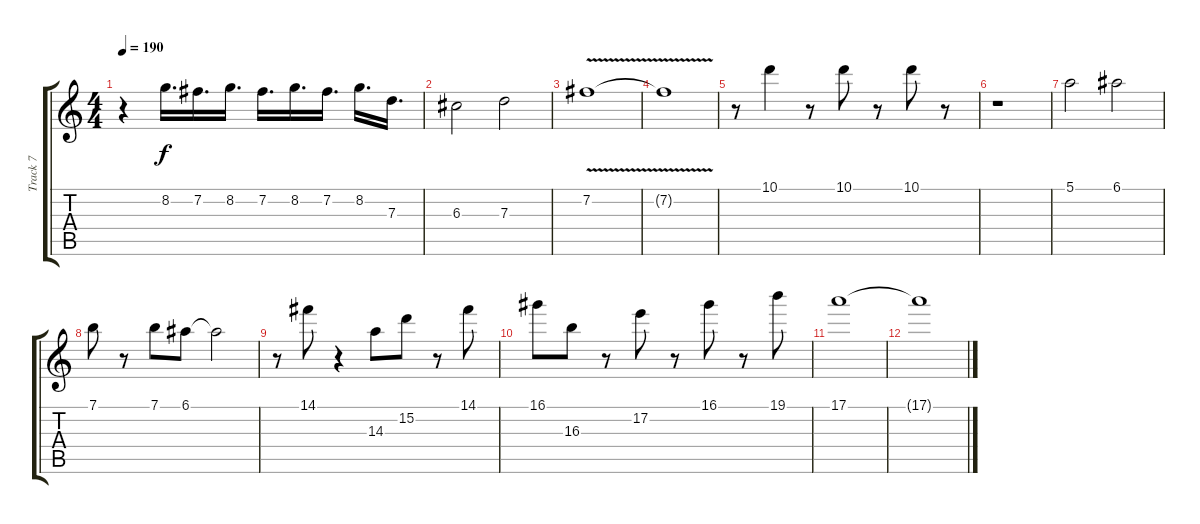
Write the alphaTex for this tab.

\track ("Track 7" "Track 7") {instrument acousticguitarnylon}
\staff {score tabs}
\tuning (E4 B3 G3 D3 A2 E2) {hide}
\ts (4 4)
\tempo 190
\clef g2
\ks c
r.4{dy f} 8.2.16{d} 7.2.16{d} 8.2.16{d} 7.2.16{d} 8.2.16{d} 7.2.16{d} 8.2.16{d} 7.3.16{d} |
6.3.2 7.3.2 |
7.2{v}.1 |
7.2{t}.1 |
r.8 10.1.4 r.8 10.1.8 r.8 10.1.8 r.8 |
r.1 |
5.1.2 6.1.2 |
7.1.8 r.8 7.1.8 6.1.8 6.1{t}.2 |
r.8 14.1.8 r.4 14.3.8 15.2.8 r.8 14.1.8 |
16.1.8 16.3.8 r.8 17.2.8 r.8 16.1.8 r.8 19.1.8 |
17.1.1 |
17.1{t}.1
